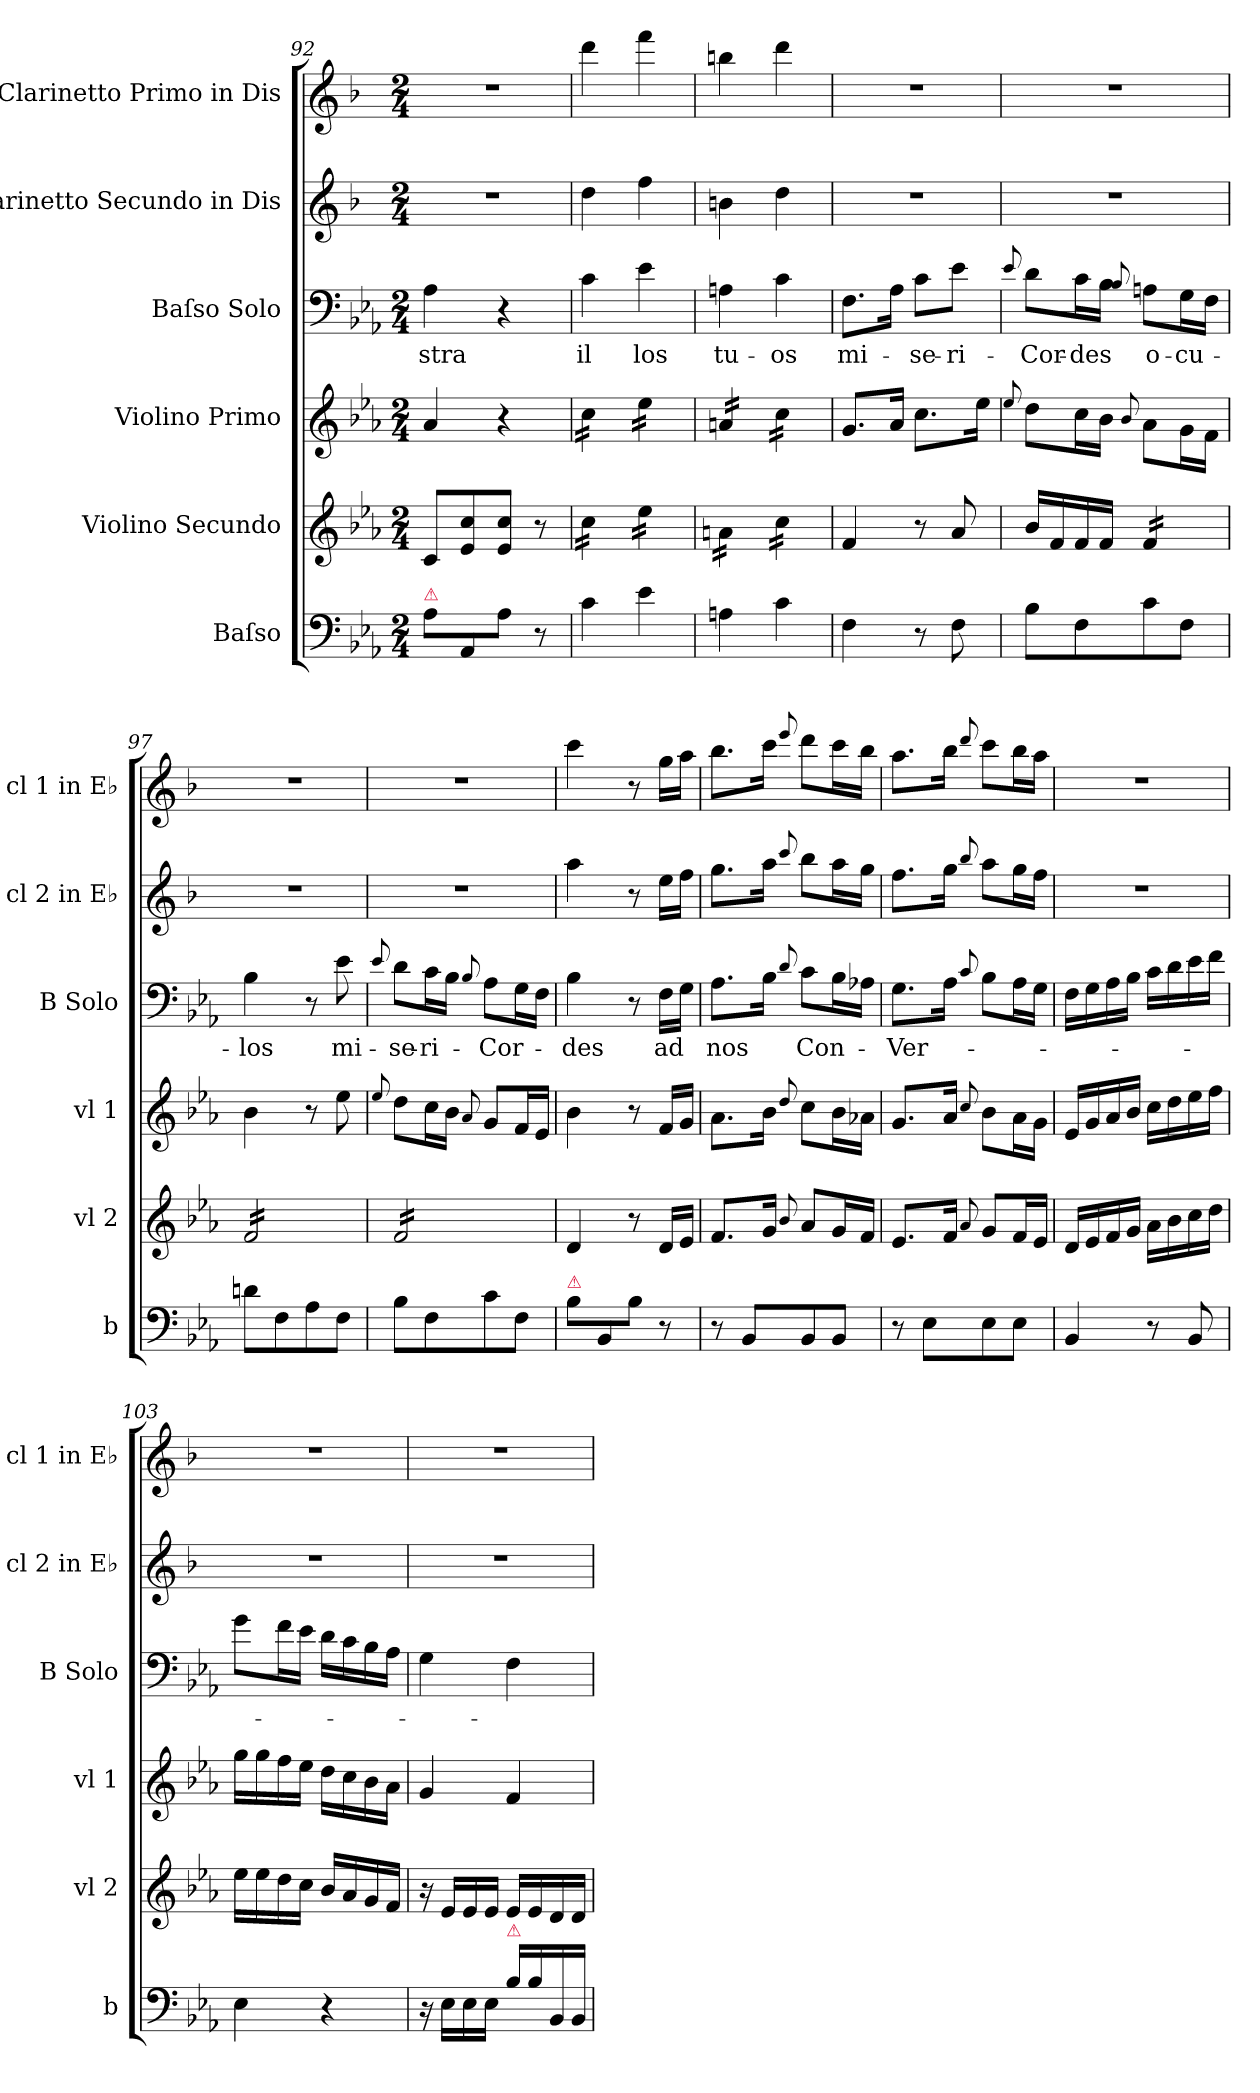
**kern	**kern	**kern	**kern	**text	**kern	**kern
*part6	*part5	*part4	*part3	*part3	*part2	*part1
*staff6	*staff5	*staff4	*staff3	*staff3	*staff2	*staff1
*I"Baſso	*I"Violino Secundo	*I"Violino Primo	*I"Baſso Solo	*	*I"Clarinetto Secundo in Dis	*I"Clarinetto Primo in Dis
*I'b	*I'vl 2	*I'vl 1	*I'B Solo	*	*I'cl 2 in E♭	*I'cl 1 in E♭
*clefF4	*clefG2	*clefG2	*clefF4	*	*clefG2	*clefG2
*	*	*	*	*	*ITrd1c2	*ITrd1c2
*k[b-e-a-]	*k[b-e-a-]	*k[b-e-a-]	*k[b-e-a-]	*	*k[b-e-a-]	*k[b-e-a-]
*E-:	*E-:	*E-:	*E-:	*	*E-:	*E-:
*M2/4	*M2/4	*M2/4	*M2/4	*	*M2/4	*M2/4
=92	=92	=92	=92	=92	=92	=92
!LO:TX:a:color=crimson:t=⚠	!	!	!	!	!	!
8A-\L	8c/L	4a-/	4A-\	-stra	2r	2r
8AA-/	8e-/ 8cc/	.	.	.	.	.
8A-\J	8e-/ 8cc/J	4r	4r	.	.	.
8r	8r	.	.	.	.	.
=93	=93	=93	=93	=93	=93	=93
*	*tremolo	*	*	*	*	*
*	*	*tremolo	*	*	*	*
4c\	16cc\LL	16cc\LL	4c\	il	4cc\	4ccc\
.	16cc\	16cc\	.	.	.	.
.	16cc\	16cc\	.	.	.	.
.	16cc\JJ	16cc\JJ	.	.	.	.
4e-\	16ee-\LL	16ee-\LL	4e-\	los	4ee-\	4eee-\
.	16ee-\	16ee-\	.	.	.	.
.	16ee-\	16ee-\	.	.	.	.
.	16ee-\JJ	16ee-\JJ	.	.	.	.
=94	=94	=94	=94	=94	=94	=94
4An\	16an\LL	16an/LL	4An\	tu-	4an\	4aan\
.	16an\	16an/	.	.	.	.
.	16an\	16an/	.	.	.	.
.	16an\JJ	16an/JJ	.	.	.	.
4c\	16cc\LL	16cc\LL	4c\	-os	4cc\	4ccc\
.	16cc\	16cc\	.	.	.	.
.	16cc\	16cc\	.	.	.	.
.	16cc\JJ	16cc\JJ	.	.	.	.
*	*	*Xtremolo	*	*	*	*
*	*Xtremolo	*	*	*	*	*
=95	=95	=95	=95	=95	=95	=95
4F\	4f/	8.g/L	8.F\L	mi-	2r	2r
.	.	16a-/Jk	16A-\Jk	.	.	.
8r	8r	8.cc\L	8c\L	-se-	.	.
8F\	8a-/	.	8e-\J	-ri-	.	.
.	.	16ee-\Jk	.	.	.	.
=96	=96	=96	=96	=96	=96	=96
.	.	8qqee-/	8qqe-/	.	.	.
8B-\L	16b-/LL	8dd\L	8d\L	-Cor-	2r	2r
.	16f/	.	.	.	.	.
8F\	16f/	16cc\L	16c\L	-des	.	.
.	16f/JJ	16b-\JJ	16B-\JJ	.	.	.
.	.	8qqb-/	8qqB-/	.	.	.
*	*tremolo	*	*	*	*	*
8c\	16f/LL	8a-\L	8An\L	o-	.	.
.	16f/	.	.	.	.	.
8F\J	16f/	16g\L	16G\L	-cu-	.	.
.	16f/JJ	16f\JJ	16F\JJ	.	.	.
=97	=97	=97	=97	=97	=97	=97
8dn\L	16f/LL	4b-\	4B-\	-los	2r	2r
.	16f/	.	.	.	.	.
8F\	16f/	.	.	.	.	.
.	16f/	.	.	.	.	.
8A-\	16f/	8r	8r	.	.	.
.	16f/	.	.	.	.	.
8F\J	16f/	8ee-\	8e-\	mi-	.	.
.	16f/JJ	.	.	.	.	.
=98	=98	=98	=98	=98	=98	=98
.	.	8qqee-/	8qqe-/	.	.	.
8B-\L	16f/LL	8dd\L	8d\L	-se-	2r	2r
.	16f/	.	.	.	.	.
8F\	16f/	16cc\L	16c\L	-ri-	.	.
.	16f/	16b-\JJ	16B-\JJ	.	.	.
.	.	8qqa-/	8qqB-/	.	.	.
8c\	16f/	8g/L	8A-\L	-Cor-	.	.
.	16f/	.	.	.	.	.
8F\J	16f/	16f/L	16G\L	.	.	.
.	16f/JJ	16e-/JJ	16F\JJ	.	.	.
*	*Xtremolo	*	*	*	*	*
=99	=99	=99	=99	=99	=99	=99
!LO:TX:a:color=crimson:t=⚠	!	!	!	!	!	!
8B-\L	4d/	4b-\	4B-\	-des	4gg\	4bb-\
8BB-/	.	.	.	.	.	.
8B-\J	8r	8r	8r	.	8r	8r
8r	16d/LL	16f/LL	16F\LL	ad	16dd\LL	16ff\LL
.	16e-/JJ	16g/JJ	16G\JJ	.	16ee-\JJ	16gg\JJ
=100	=100	=100	=100	=100	=100	=100
8r	8.f/L	8.a-\L	8.A-\L	nos	8.ff\L	8.aa-\L
8BB-/L	.	.	.	.	.	.
.	16g/Jk	16b-\Jk	16B-\Jk	.	16gg\Jk	16bb-\Jk
.	8qqb-/	8qqdd/	8qqd/	.	8qqbb-/	8qqddd/
8BB-/	8a-/L	8cc\L	8c\L	Con-	8aa-\L	8ccc\L
8BB-/J	16g/L	16b-\L	16B-\L	.	16gg\L	16bb-\L
.	16f/JJ	16a-X\JJ	16A-X\JJ	.	16ff\JJ	16aa-\JJ
=101	=101	=101	=101	=101	=101	=101
8r	8.e-/L	8.g/L	8.G\L	-Ver-	8.ee-\L	8.gg\L
8E-\L	.	.	.	.	.	.
.	16f/Jk	16a-/Jk	16A-\Jk	.	16ff\Jk	16aa-\Jk
.	8qqa-/	8qqcc/	8qqc/	.	8qqaa-/	8qqccc/
8E-\	8g/L	8b-\L	8B-\L	.	8gg\L	8bb-\L
8E-\J	16f/L	16a-\L	16A-\L	.	16ff\L	16aa-\L
.	16e-/JJ	16g\JJ	16G\JJ	.	16ee-\JJ	16gg\JJ
=102	=102	=102	=102	=102	=102	=102
4BB-/	16d/LL	16e-/LL	16F\LL	.	2r	2r
.	16e-/	16g/	16G\	.	.	.
.	16f/	16a-/	16A-\	.	.	.
.	16g/JJ	16b-/JJ	16B-\JJ	.	.	.
8r	16a-\LL	16cc\LL	16c\LL	.	.	.
.	16b-\	16dd\	16d\	.	.	.
8BB-/	16cc\	16ee-\	16e-\	.	.	.
.	16dd\JJ	16ff\JJ	16f\JJ	.	.	.
=103	=103	=103	=103	=103	=103	=103
4E-\	16ee-\LL	16gg\LL	8g\L	.	2r	2r
.	16ee-\	16gg\	.	.	.	.
.	16dd\	16ff\	16f\L	.	.	.
.	16cc\JJ	16ee-\JJ	16e-\JJ	.	.	.
4r	16b-/LL	16dd\LL	16d\LL	.	.	.
.	16a-/	16cc\	16c\	.	.	.
.	16g/	16b-\	16B-\	.	.	.
.	16f/JJ	16a-\JJ	16A-\JJ	.	.	.
=104	=104	=104	=104	=104	=104	=104
16r	16r	4g/	4G\	.	2r	2r
16E-\LL	16e-/LL	.	.	.	.	.
16E-\	16e-/	.	.	.	.	.
16E-\JJ	16e-/JJ	.	.	.	.	.
!LO:TX:a:color=crimson:t=⚠	!	!	!	!	!	!
16B-\LL	16e-/LL	4f/	4F\	.	.	.
16B-\	16e-/	.	.	.	.	.
16BB-/	16d/	.	.	.	.	.
16BB-/JJ	16d/JJ	.	.	.	.	.
=	=	=	=	=	=	=
*-	*-	*-	*-	*-	*-	*-
